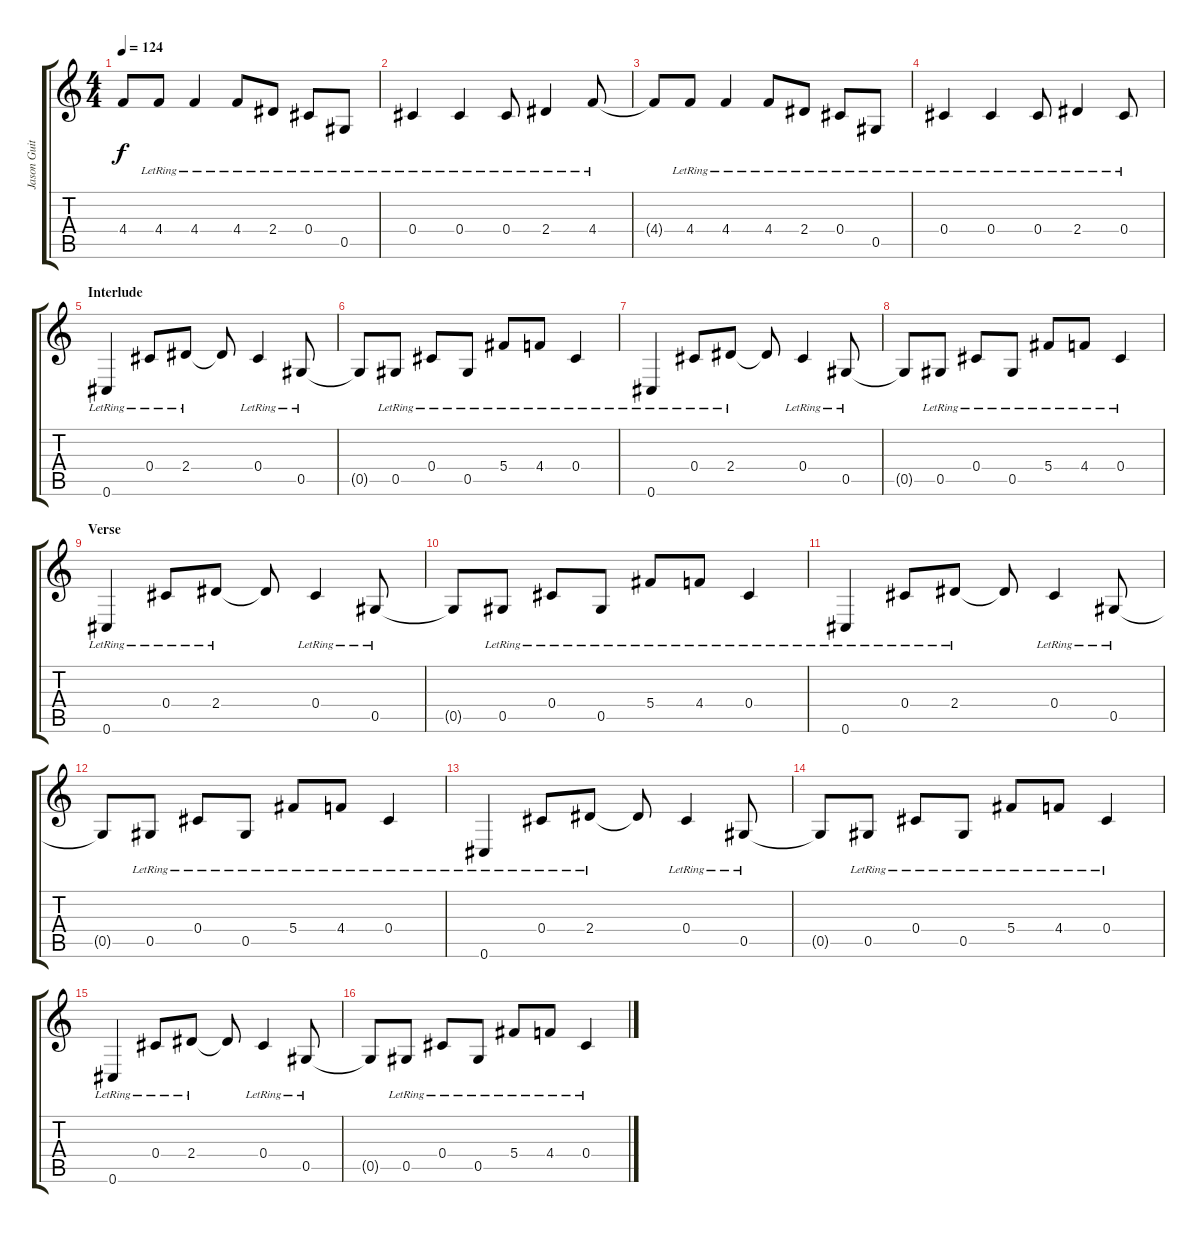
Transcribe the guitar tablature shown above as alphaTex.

\track ("Jason Guitar" "Jason Guit") {instrument electricguitarclean}
\staff {score tabs}
\tuning (Eb4 Bb3 Gb3 Db3 Ab2 Db2) {hide}
\ts (4 4)
\tempo 124
\clef g2
\ks c
4.4{t}.8{dy f} 4.4{lr}.8 4.4{lr}.4 4.4{lr}.8 2.4{lr}.8 0.4{lr}.8 0.5{lr}.8 |
0.4{lr}.4 0.4{lr}.4 0.4{lr}.8 2.4{lr}.4 4.4{lr}.8 |
4.4{t}.8 4.4{lr}.8 4.4{lr}.4 4.4{lr}.8 2.4{lr}.8 0.4{lr}.8 0.5{lr}.8 |
0.4{lr}.4 0.4{lr}.4 0.4{lr}.8 2.4{lr}.4 0.4{lr}.8 |
\section ("" "Interlude")
0.6{lr}.4 0.4{lr}.8 2.4{lr}.8 2.4{t}.8 0.4{lr}.4 0.5{lr}.8 |
0.5{t}.8 0.5{lr}.8 0.4{lr}.8 0.5{lr}.8 5.4{lr}.8 4.4{lr}.8 0.4{lr}.4 |
0.6{lr}.4 0.4{lr}.8 2.4{lr}.8 2.4{t}.8 0.4{lr}.4 0.5{lr}.8 |
0.5{t}.8 0.5{lr}.8 0.4{lr}.8 0.5{lr}.8 5.4{lr}.8 4.4{lr}.8 0.4{lr}.4 |
\section ("" "Verse")
0.6{lr}.4 0.4{lr}.8 2.4{lr}.8 2.4{t}.8 0.4{lr}.4 0.5{lr}.8 |
0.5{t}.8 0.5{lr}.8 0.4{lr}.8 0.5{lr}.8 5.4{lr}.8 4.4{lr}.8 0.4{lr}.4 |
0.6{lr}.4 0.4{lr}.8 2.4{lr}.8 2.4{t}.8 0.4{lr}.4 0.5{lr}.8 |
0.5{t}.8 0.5{lr}.8 0.4{lr}.8 0.5{lr}.8 5.4{lr}.8 4.4{lr}.8 0.4{lr}.4 |
0.6{lr}.4 0.4{lr}.8 2.4{lr}.8 2.4{t}.8 0.4{lr}.4 0.5{lr}.8 |
0.5{t}.8 0.5{lr}.8 0.4{lr}.8 0.5{lr}.8 5.4{lr}.8 4.4{lr}.8 0.4{lr}.4 |
0.6{lr}.4 0.4{lr}.8 2.4{lr}.8 2.4{t}.8 0.4{lr}.4 0.5{lr}.8 |
0.5{t}.8 0.5{lr}.8 0.4{lr}.8 0.5{lr}.8 5.4{lr}.8 4.4{lr}.8 0.4{lr}.4
